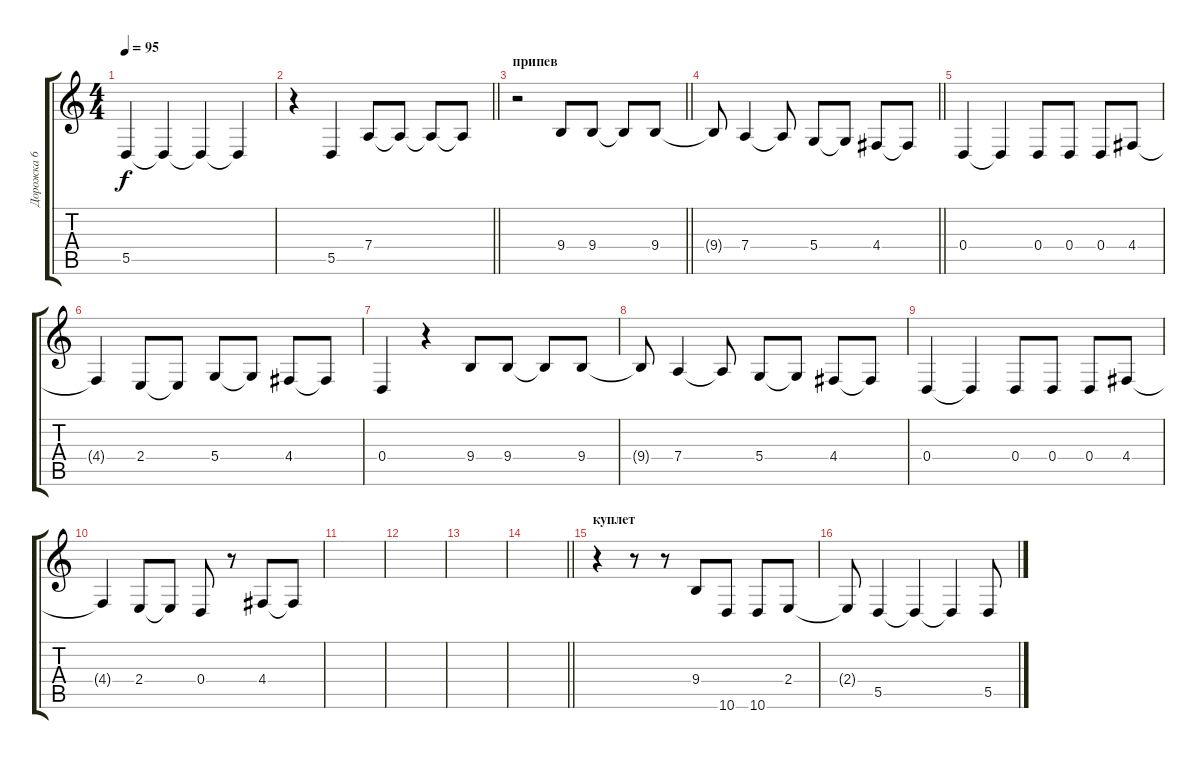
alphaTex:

\track ("Дорожка 6" "Дорожка 6") {mute instrument lead8bassandlead}
\staff {score tabs}
\tuning (E4 B3 G3 D3 A2 E2) {hide}
\ts (4 4)
\tempo 95
\clef g2
\ks c
5.5{t}.4{dy f} 5.5{t}.4 5.5{t}.4 5.5{t}.4 |
\barLineRight lightlight
r.4 5.5.4 7.4.8 7.4{t}.8 7.4{t}.8 7.4{t}.8 |
\section ("" "припев")
\barLineRight lightlight
r.2 9.4.8 9.4.8 9.4{t}.8 9.4.8 |
\barLineRight lightlight
9.4{t}.8 7.4.4 7.4{t}.8 5.4.8 5.4{t}.8 4.4.8 4.4{t}.8 |
0.4.4 0.4{t}.4 0.4.8 0.4.8 0.4.8 4.4.8 |
4.4{t}.4 2.4.8 2.4{t}.8 5.4.8 5.4{t}.8 4.4.8 4.4{t}.8 |
0.4.4 r.4 9.4.8 9.4.8 9.4{t}.8 9.4.8 |
9.4{t}.8 7.4.4 7.4{t}.8 5.4.8 5.4{t}.8 4.4.8 4.4{t}.8 |
0.4.4 0.4{t}.4 0.4.8 0.4.8 0.4.8 4.4.8 |
4.4{t}.4 2.4.8 2.4{t}.8 0.4.8 r.8 4.4.8 4.4{t}.8 |
|
|
|
\barLineRight lightlight
|
\section ("" "куплет")
r.4 r.8 r.8 9.4.8 10.6.8 10.6.8 2.4.8 |
2.4{t}.8 5.5.4 5.5{t}.4 5.5{t}.4 5.5.8
